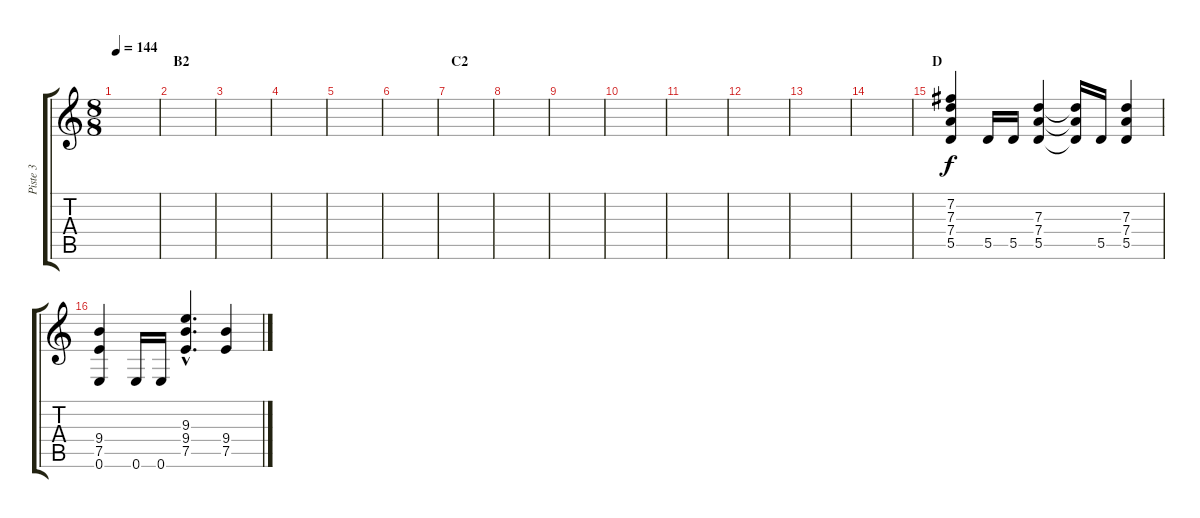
\track ("Piste 3" "Piste 3") {instrument distortionguitar}
\staff {score tabs}
\tuning (E4 B3 G3 D3 A2 E2) {hide}
\ts (8 8)
\tempo 144
\clef g2
\ks c
|
\section ("" "B2")
|
|
|
|
|
\section ("" "C2")
|
|
|
|
|
|
|
|
\section ("" "D")
(7.2 7.3 7.4 5.5).4 5.5.16 5.5.16 (7.3 7.4 5.5).4 (7.3{t} 7.4{t} 5.5{t}).16 5.5.16 (7.3 7.4 5.5).4 |
(9.4 7.5 0.6).4 0.6.16 0.6.16 (9.3{hac} 9.4{hac} 7.5{hac}).4{d} (9.4 7.5).4
